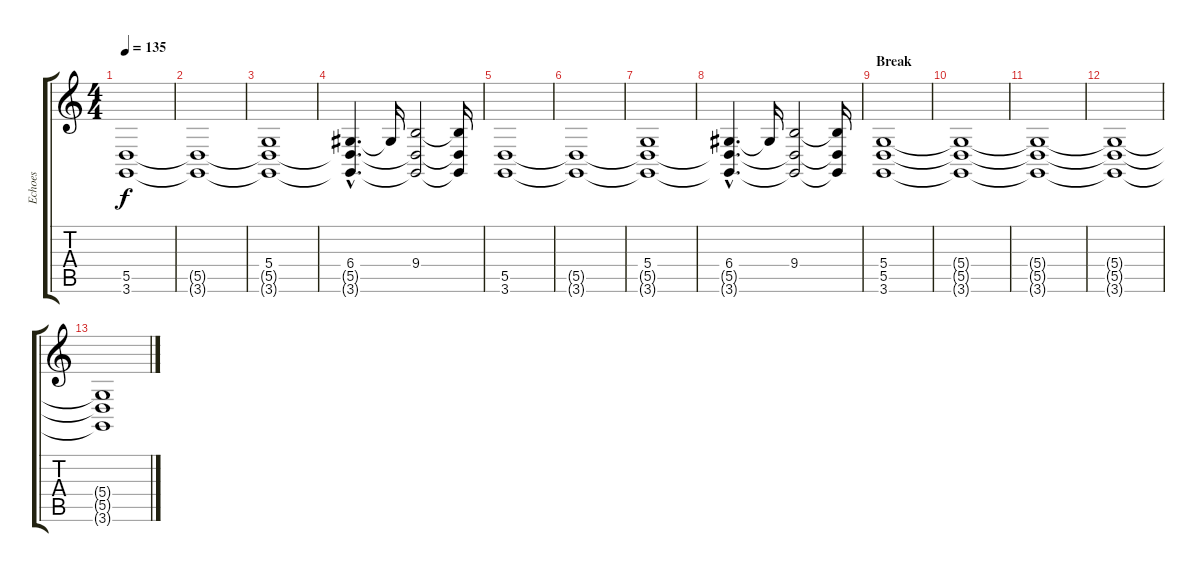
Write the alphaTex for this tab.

\track ("Echoes" "Echoes") {instrument fx6goblins}
\staff {score tabs}
\tuning (E4 B3 G3 D3 A2 E2) {hide}
\ts (4 4)
\tempo 135
\clef g2
\ks c
(5.5 3.6).1{dy f} |
(5.5{t} 3.6{t}).1 |
(5.4 5.5{t} 3.6{t}).1 |
(6.4{hac} 5.5{hac t} 3.6{hac t}).4{d} 6.4{t}.16 (9.4 5.5{t} 3.6{t}).2 (9.4{t} 5.5{t} 3.6{t}).16 |
(5.5 3.6).1 |
(5.5{t} 3.6{t}).1 |
(5.4 5.5{t} 3.6{t}).1 |
(6.4{hac} 5.5{hac t} 3.6{hac t}).4{d} 6.4{t}.16 (9.4 5.5{t} 3.6{t}).2 (9.4{t} 5.5{t} 3.6{t}).16 |
\section ("" "Break")
(5.4 5.5 3.6).1 |
(5.4{t} 5.5{t} 3.6{t}).1{volume 3} |
(5.4{t} 5.5{t} 3.6{t}).1 |
(5.4{t} 5.5{t} 3.6{t}).1 |
(5.4{t} 5.5{t} 3.6{t}).1
